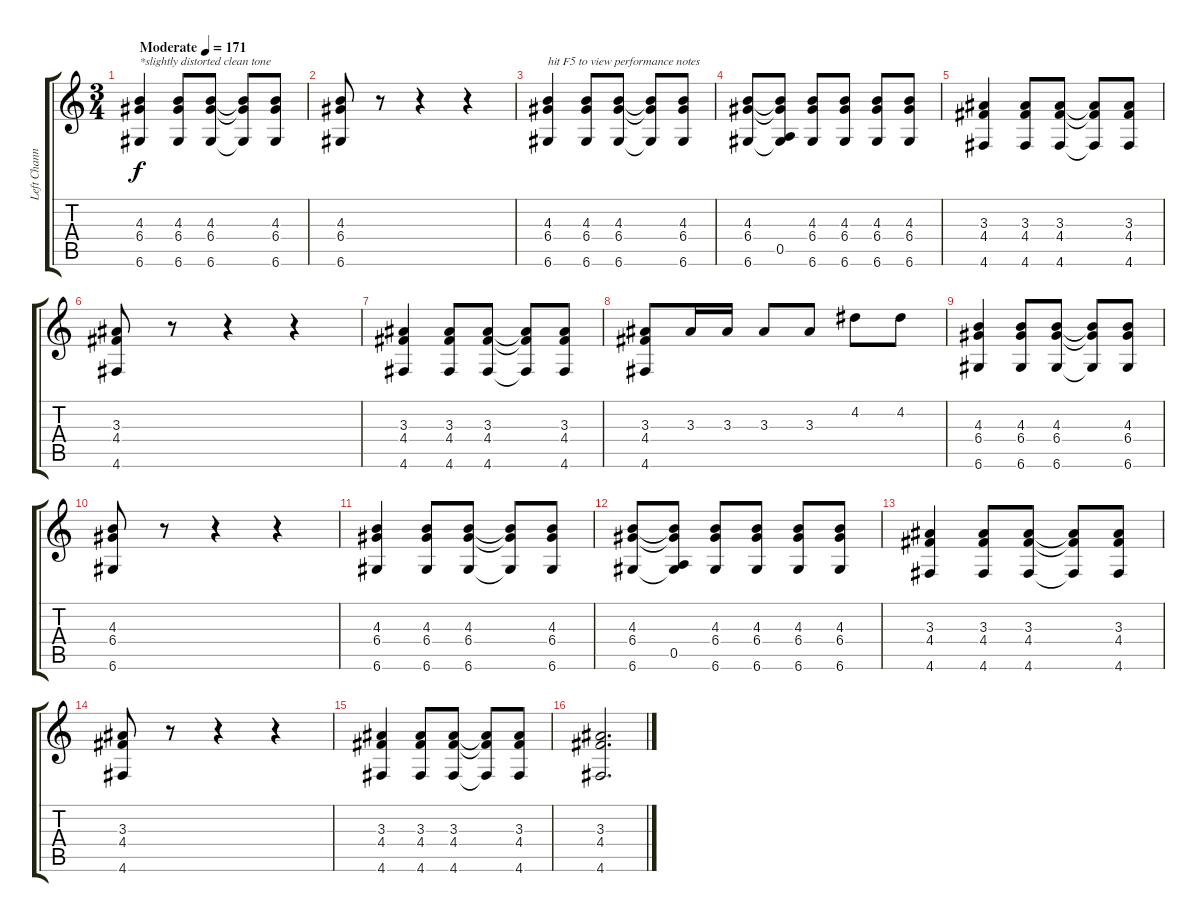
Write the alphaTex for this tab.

\track ("Left Channel" "Left Chann") {instrument distortionguitar}
\staff {score tabs}
\tuning (E4 B3 G3 D3 A2 D2) {hide}
\ts (3 4)
\tempo (171 "Moderate")
\clef g2
\ks c
(4.3 6.4 6.6).4{txt "*slightly distorted clean tone" dy f instrument electricguitarclean} (4.3 6.4 6.6).8 (4.3 6.4 6.6).8 (4.3{t} 6.4{t} 6.6{t}).8 (4.3 6.4 6.6).8 |
(4.3 6.4 6.6).8 r.8 r.4 r.4 |
(4.3 6.4 6.6).4{txt "hit F5 to view performance notes"} (4.3 6.4 6.6).8 (4.3 6.4 6.6).8 (4.3{t} 6.4{t} 6.6{t}).8 (4.3 6.4 6.6).8 |
(4.3 6.4 6.6).8 (4.3{t} 6.4{t} 0.5 6.6{t}).8 (4.3 6.4 6.6).8 (4.3 6.4 6.6).8 (4.3 6.4 6.6).8 (4.3 6.4 6.6).8 |
(3.3 4.4 4.6).4 (3.3 4.4 4.6).8 (3.3 4.4 4.6).8 (3.3{t} 4.4{t} 4.6{t}).8 (3.3 4.4 4.6).8 |
(3.3 4.4 4.6).8 r.8 r.4 r.4 |
(3.3 4.4 4.6).4 (3.3 4.4 4.6).8 (3.3 4.4 4.6).8 (3.3{t} 4.4{t} 4.6{t}).8 (3.3 4.4 4.6).8 |
(3.3 4.4 4.6).8 3.3.16 3.3.16 3.3.8 3.3.8 4.2.8 4.2.8 |
(4.3 6.4 6.6).4 (4.3 6.4 6.6).8 (4.3 6.4 6.6).8 (4.3{t} 6.4{t} 6.6{t}).8 (4.3 6.4 6.6).8 |
(4.3 6.4 6.6).8 r.8 r.4 r.4 |
(4.3 6.4 6.6).4 (4.3 6.4 6.6).8 (4.3 6.4 6.6).8 (4.3{t} 6.4{t} 6.6{t}).8 (4.3 6.4 6.6).8 |
(4.3 6.4 6.6).8 (4.3{t} 6.4{t} 0.5 6.6{t}).8 (4.3 6.4 6.6).8 (4.3 6.4 6.6).8 (4.3 6.4 6.6).8 (4.3 6.4 6.6).8 |
(3.3 4.4 4.6).4 (3.3 4.4 4.6).8 (3.3 4.4 4.6).8 (3.3{t} 4.4{t} 4.6{t}).8 (3.3 4.4 4.6).8 |
(3.3 4.4 4.6).8 r.8 r.4 r.4 |
(3.3 4.4 4.6).4 (3.3 4.4 4.6).8 (3.3 4.4 4.6).8 (3.3{t} 4.4{t} 4.6{t}).8 (3.3 4.4 4.6).8 |
(3.3 4.4 4.6).2{d}
